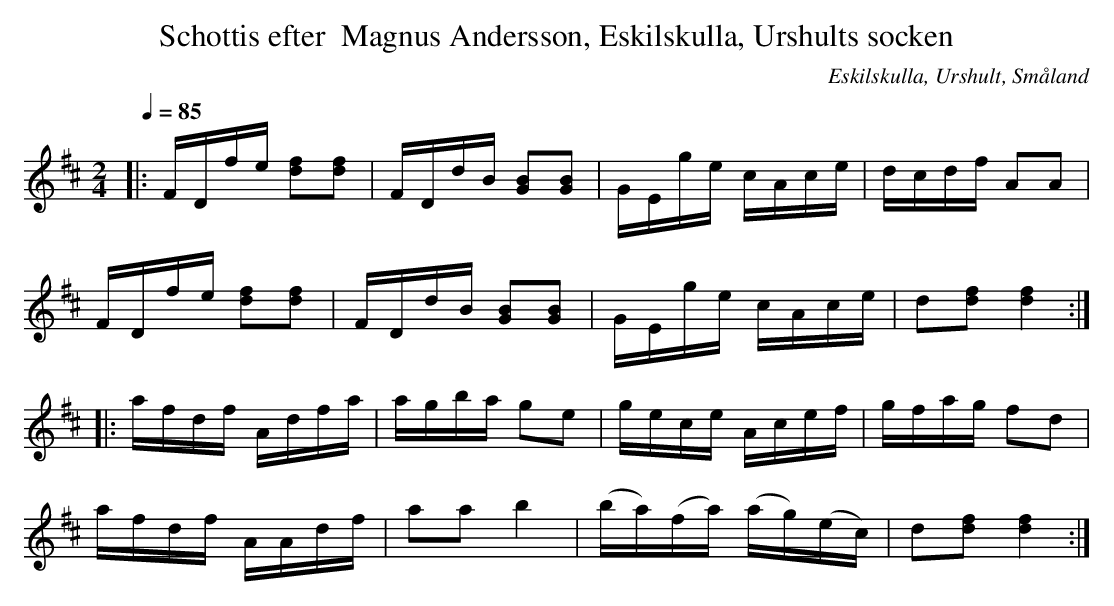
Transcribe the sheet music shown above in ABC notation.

X:1
T:Schottis efter  Magnus Andersson, Eskilskulla, Urshults socken
O:Eskilskulla, Urshult, Småland
L:1/16
Q:1/4=85
M:2/4
K:D
|:FDfe [df]2[df]2 | FDdB [GB]2[GB]2 | GEge cAce | dcdf A2A2 |
FDfe [df]2[df]2 | FDdB [GB]2[GB]2 | GEge cAce | d2[df]2 [df]4 :|
|: afdf Adfa | agba g2e2 | gece Acef | gfag f2d2 |
afdf AAdf | a2a2 b4 | (ba)(fa) (ag)(ec) | d2[df]2 [df]4 :|
